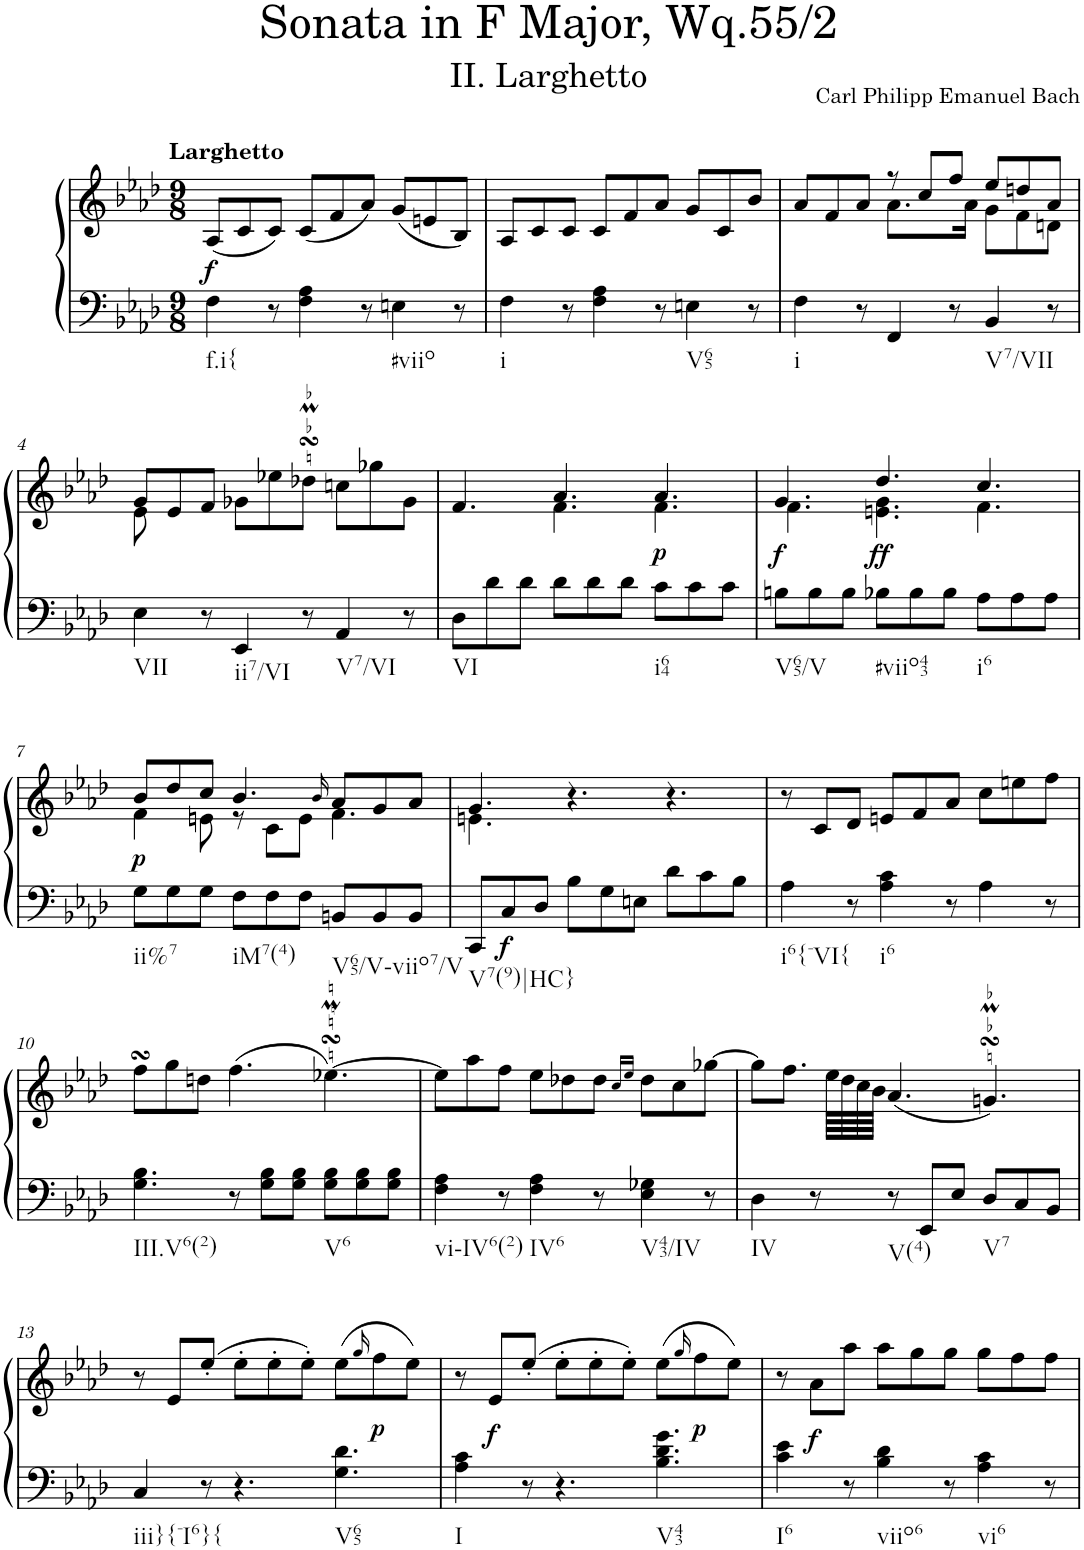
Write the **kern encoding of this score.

**kern	**kern	**dynam
*part1	*part1	*part1
*staff2	*staff1	*staff1/2
*I"Harpsichord	*	*
*I'Hch.	*	*
*clefF4	*clefG2	*
*k[b-e-a-d-]	*k[b-e-a-d-]	*
*M9/8	*M9/8	*
=1	=1	=1
!	!LO:TX:a:B:t=Larghetto	!
!LO:TX:b:t=f.i{	!	!
!	!	!LO:DY:b
4F\	(<8A-/L	f
.	8c/	.
8r	8c/J)	.
4F\ 4A-\	(<8c/L	.
.	8f/	.
8r	8a-/J)	.
!LO:TX:b:t=#viio	!	!
4En\	(<8g/L	.
.	8en/	.
8r	8B-/J)	.
=2	=2	=2
!LO:TX:b:t=i	!	!
4F\	8A-/L	.
.	8c/	.
8r	8c/J	.
4F\ 4A-\	8c/L	.
.	8f/	.
8r	8a-/J	.
!LO:TX:b:t=V65	!	!
4En\	8g/L	.
.	8c/	.
8r	8b-/J	.
=3	=3	=3
*	*^	*
!LO:TX:b:t=i	!	!	!
4F\	8a-/L	4.ryy	.
.	8f/	.	.
8r	8a-/J	.	.
4FF/	8r	8.a-\L	.
.	8cc/L	.	.
.	.	8a-	.
8r	8ff/J	.	.
.	.	16a-\Jk	.
!LO:TX:b:t=V7/VII	!	!	!
4BB-/	8ee-/L	8g\L	.
.	8ddn/	8f\	.
8r	8a-/J	8dn\J	.
!!LO:LB:g=z	!!
=4	=4	=4	=4
!LO:TX:b:t=VII	!	!	!
4E-\	8g/L	8e-\	.
.	8e-/	1ryy	.
8r	8f/J	.	.
!LO:TX:b:t=ii7/VI	!	!	!
4EE-/	8g-X\L	.	.
.	8ee-X\	.	.
!	!LO:MOR:acc=-	!	!
!	!LO:TURN:uacc=-	!	!
8r	8dd-XMsSSs\J	.	.
!LO:TX:b:t=V7/VI	!	!	!
4AA-/	8ccn\L	.	.
.	8gg-X\	.	.
8r	8g-\J	.	.
=5	=5	=5	=5
!LO:TX:b:t=VI	!	!	!
8D-\L	4.f/	4.ryy	.
8d-\	.	.	.
8d-\J	.	.	.
8d-\L	4.a-/	4.f\	.
8d-\	.	.	.
8d-\J	.	.	.
!LO:TX:b:t=i64	!	!	!
!	!	!	!LO:DY:b
8c\L	4.a-/	4.f\	p
8c\	.	.	.
8c\J	.	.	.
=6	=6	=6	=6
!LO:TX:b:t=V65/V	!	!	!
!	!	!	!LO:DY:b
8Bn\L	4.g/	4.f\	f
8B\	.	.	.
8B\J	.	.	.
!LO:TX:b:t=#viio43	!	!	!
!	!	!	!LO:DY:b
8B-X\L	4.dd-/	4.en\ 4.g\	ff
8B-\	.	.	.
8B-\J	.	.	.
!LO:TX:b:t=i6	!	!	!
8A-\L	4.cc/	4.f\	.
8A-\	.	.	.
8A-\J	.	.	.
!!LO:LB:g=z	!!
=7	=7	=7	=7
!LO:TX:b:t=ii%7	!	!	!
!	!	!	!LO:DY:b
8G\L	8b-/L	4f\	p
8G\	8dd-/	.	.
8G\J	8cc/J	8en\	.
!LO:TX:b:t=iM7(4)	!	!	!
8F\L	4.b-/	8r	.
8F\	.	8c\L	.
8F\J	.	8e\J	.
.	16qb-/	.	.
!LO:TX:b:t=V65/V-viio7/V	!	!	!
8BBn/L	8a-/L	4.f\	.
8BB/	8g/	.	.
8BB/J	8a-/J	.	.
=8	=8	=8	=8
!LO:TX:b:t=V7(9)|HC}	!	!	!
8CC/L	4.g/	4.en\	.
!	!	!	!LO:DY:b=2
8C/	.	.	f
8D-/J	.	.	.
8B-\L	4.r	2.ryy	.
8G\	.	.	.
8En\J	.	.	.
8d-\L	4.r	.	.
8c\	.	.	.
8B-\J	.	.	.
*	*v	*v	*
=9	=9	=9
!LO:TX:b:t=i6{-VI{	!	!
4A-\	8r	.
.	8c/L	.
8r	8d-/J	.
!LO:TX:b:t=i6	!	!
4A-\ 4c\	8en/L	.
.	8f/	.
8r	8a-/J	.
4A-\	8cc\L	.
.	8een\	.
8r	8ff\J	.
!!LO:LB:g=z
=10	=10	=10
!LO:TX:b:t=III.V6(2)	!	!
4.G\ 4.B-\	8ffsSSS\L	.
.	8gg\	.
.	8ddn\J	.
8r	(>4.ff\	.
8G\ 8B-\L	.	.
8G\ 8B-\J	.	.
!LO:TX:b:t=V6	!	!
8G\ 8B-\L	[4.ee-XMsSSs\)	.
8G\ 8B-\	.	.
8G\ 8B-\J	.	.
=11	=11	=11
!LO:TX:b:t=vi-IV6(2)	!	!
4F\ 4A-\	8ee-\L]	.
.	8aa-\	.
8r	8ff\J	.
!LO:TX:b:t=IV6	!	!
4F\ 4A-\	8ee-\L	.
.	8dd-X\	.
8r	8dd-\J	.
.	16qcc/LL	.
.	16qee-/JJ	.
!LO:TX:b:t=V43/IV	!	!
4E-\ 4G-X\	8dd-\L	.
.	8cc\	.
8r	[8gg-X\J	.
=12	=12	=12
!LO:TX:b:t=IV	!	!
4D-\	8gg-\L]	.
.	8.ff\J	.
8r	.	.
.	64ee-\LLLL	.
.	64dd-\	.
.	64cc\	.
.	64b-\JJJJ	.
!LO:TX:b:t=V(4)	!	!
8r	(<4.a-/	.
8EE-/L	.	.
8E-/J	.	.
!LO:TX:b:t=V7	!	!
!	!LO:MOR:acc=-	!
!	!LO:TURN:uacc=-	!
8D-/L	4.gnmsSsS/)	.
8C/	.	.
8BB-/J	.	.
!!LO:LB:g=z
=13	=13	=13
!LO:TX:b:t=iii}{-I6}{	!	!
4C/	8r	.
.	8e-/L	.
8r	(>8ee-'/J	.
4.r	8ee-'\L	.
.	8ee-'\	.
.	8ee-'\J)	.
!LO:TX:b:t=V65	!	!
4.G\ 4.d-\	(>8ee-\L	.
.	16qgg/	.
!	!	!LO:DY:b
.	8ff\	p
.	8ee-\J)	.
=14	=14	=14
!LO:TX:b:t=I	!	!
4A-\ 4c\	8r	.
!	!	!LO:DY:b
.	8e-/L	f
8r	(>8ee-'/J	.
4.r	8ee-'\L	.
.	8ee-'\	.
.	8ee-'\J)	.
!LO:TX:b:t=V43	!	!
4.B-\ 4.d-\ 4.g\	(>8ee-\L	.
.	16qgg/	.
!	!	!LO:DY:b
.	8ff\	p
.	8ee-\J)	.
=15	=15	=15
!LO:TX:b:t=I6	!	!
4c\ 4e-\	8r	.
!	!	!LO:DY:b
.	8a-\L	f
8r	8aa-\J	.
!LO:TX:b:t=viio6	!	!
4B-\ 4d-\	8aa-\L	.
.	8gg\	.
8r	8gg\J	.
!LO:TX:b:t=vi6	!	!
4A-\ 4c\	8gg\L	.
.	8ff\	.
8r	8ff\J	.
=	=	=
*-	*-	*-
